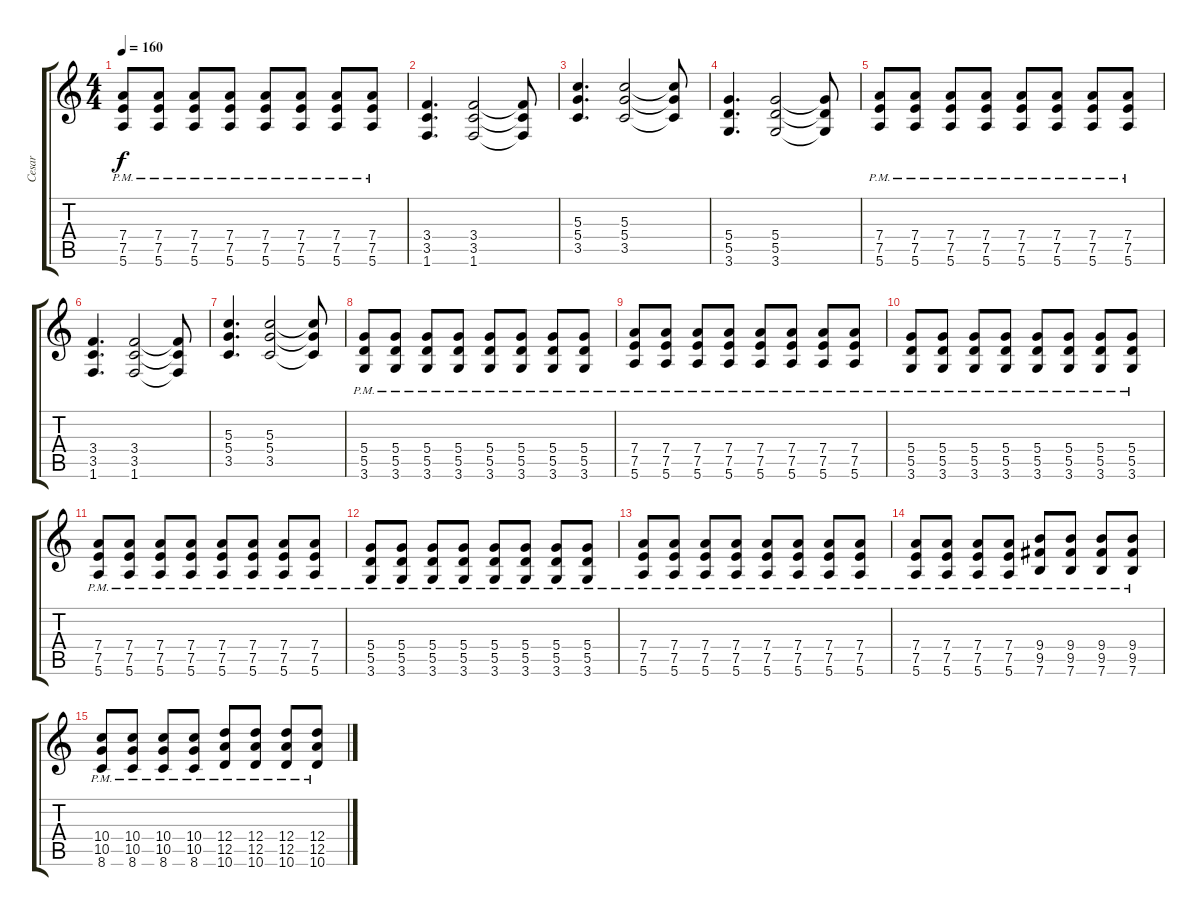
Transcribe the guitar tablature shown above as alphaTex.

\track ("Cesar" "Cesar") {instrument distortionguitar}
\staff {score tabs}
\tuning (E4 B3 G3 D3 A2 E2) {hide}
\ts (4 4)
\tempo 160
\clef g2
\ks c
(7.4{pm} 7.5{pm} 5.6{pm}).8{dy f} (7.4{pm} 7.5{pm} 5.6{pm}).8 (7.4{pm} 7.5{pm} 5.6{pm}).8 (7.4{pm} 7.5{pm} 5.6{pm}).8 (7.4{pm} 7.5{pm} 5.6{pm}).8 (7.4{pm} 7.5{pm} 5.6{pm}).8 (7.4{pm} 7.5{pm} 5.6{pm}).8 (7.4{pm} 7.5{pm} 5.6{pm}).8 |
(3.4 3.5 1.6).4{d} (3.4 3.5 1.6).2 (3.4{t} 3.5{t} 1.6{t}).8 |
(5.3 5.4 3.5).4{d} (5.3 5.4 3.5).2 (5.3{t} 5.4{t} 3.5{t}).8 |
(5.4 5.5 3.6).4{d} (5.4 5.5 3.6).2 (5.4{t} 5.5{t} 3.6{t}).8 |
(7.4{pm} 7.5{pm} 5.6{pm}).8 (7.4{pm} 7.5{pm} 5.6{pm}).8 (7.4{pm} 7.5{pm} 5.6{pm}).8 (7.4{pm} 7.5{pm} 5.6{pm}).8 (7.4{pm} 7.5{pm} 5.6{pm}).8 (7.4{pm} 7.5{pm} 5.6{pm}).8 (7.4{pm} 7.5{pm} 5.6{pm}).8 (7.4{pm} 7.5{pm} 5.6{pm}).8 |
(3.4 3.5 1.6).4{d} (3.4 3.5 1.6).2 (3.4{t} 3.5{t} 1.6{t}).8 |
(5.3 5.4 3.5).4{d} (5.3 5.4 3.5).2 (5.3{t} 5.4{t} 3.5{t}).8 |
(5.4{pm} 5.5{pm} 3.6{pm}).8 (5.4{pm} 5.5{pm} 3.6{pm}).8 (5.4{pm} 5.5{pm} 3.6{pm}).8 (5.4{pm} 5.5{pm} 3.6{pm}).8 (5.4{pm} 5.5{pm} 3.6{pm}).8 (5.4{pm} 5.5{pm} 3.6{pm}).8 (5.4{pm} 5.5{pm} 3.6{pm}).8 (5.4{pm} 5.5{pm} 3.6{pm}).8 |
(7.4{pm} 7.5{pm} 5.6{pm}).8 (7.4{pm} 7.5{pm} 5.6{pm}).8 (7.4{pm} 7.5{pm} 5.6{pm}).8 (7.4{pm} 7.5{pm} 5.6{pm}).8 (7.4{pm} 7.5{pm} 5.6{pm}).8 (7.4{pm} 7.5{pm} 5.6{pm}).8 (7.4{pm} 7.5{pm} 5.6{pm}).8 (7.4{pm} 7.5{pm} 5.6{pm}).8 |
(5.4{pm} 5.5{pm} 3.6{pm}).8 (5.4{pm} 5.5{pm} 3.6{pm}).8 (5.4{pm} 5.5{pm} 3.6{pm}).8 (5.4{pm} 5.5{pm} 3.6{pm}).8 (5.4{pm} 5.5{pm} 3.6{pm}).8 (5.4{pm} 5.5{pm} 3.6{pm}).8 (5.4{pm} 5.5{pm} 3.6{pm}).8 (5.4{pm} 5.5{pm} 3.6{pm}).8 |
(7.4{pm} 7.5{pm} 5.6{pm}).8 (7.4{pm} 7.5{pm} 5.6{pm}).8 (7.4{pm} 7.5{pm} 5.6{pm}).8 (7.4{pm} 7.5{pm} 5.6{pm}).8 (7.4{pm} 7.5{pm} 5.6{pm}).8 (7.4{pm} 7.5{pm} 5.6{pm}).8 (7.4{pm} 7.5{pm} 5.6{pm}).8 (7.4{pm} 7.5{pm} 5.6{pm}).8 |
(5.4{pm} 5.5{pm} 3.6{pm}).8 (5.4{pm} 5.5{pm} 3.6{pm}).8 (5.4{pm} 5.5{pm} 3.6{pm}).8 (5.4{pm} 5.5{pm} 3.6{pm}).8 (5.4{pm} 5.5{pm} 3.6{pm}).8 (5.4{pm} 5.5{pm} 3.6{pm}).8 (5.4{pm} 5.5{pm} 3.6{pm}).8 (5.4{pm} 5.5{pm} 3.6{pm}).8 |
(7.4{pm} 7.5{pm} 5.6{pm}).8 (7.4{pm} 7.5{pm} 5.6{pm}).8 (7.4{pm} 7.5{pm} 5.6{pm}).8 (7.4{pm} 7.5{pm} 5.6{pm}).8 (7.4{pm} 7.5{pm} 5.6{pm}).8 (7.4{pm} 7.5{pm} 5.6{pm}).8 (7.4{pm} 7.5{pm} 5.6{pm}).8 (7.4{pm} 7.5{pm} 5.6{pm}).8 |
(7.4{pm} 7.5{pm} 5.6{pm}).8 (7.4{pm} 7.5{pm} 5.6{pm}).8 (7.4{pm} 7.5{pm} 5.6{pm}).8 (7.4{pm} 7.5{pm} 5.6{pm}).8 (9.4{pm} 9.5{pm} 7.6{pm}).8 (9.4{pm} 9.5{pm} 7.6{pm}).8 (9.4{pm} 9.5{pm} 7.6{pm}).8 (9.4{pm} 9.5{pm} 7.6{pm}).8 |
(10.4{pm} 10.5{pm} 8.6{pm}).8 (10.4{pm} 10.5{pm} 8.6{pm}).8 (10.4{pm} 10.5{pm} 8.6{pm}).8 (10.4{pm} 10.5{pm} 8.6{pm}).8 (12.4{pm} 12.5{pm} 10.6{pm}).8 (12.4{pm} 12.5{pm} 10.6{pm}).8 (12.4{pm} 12.5{pm} 10.6{pm}).8 (12.4{pm} 12.5{pm} 10.6{pm}).8
